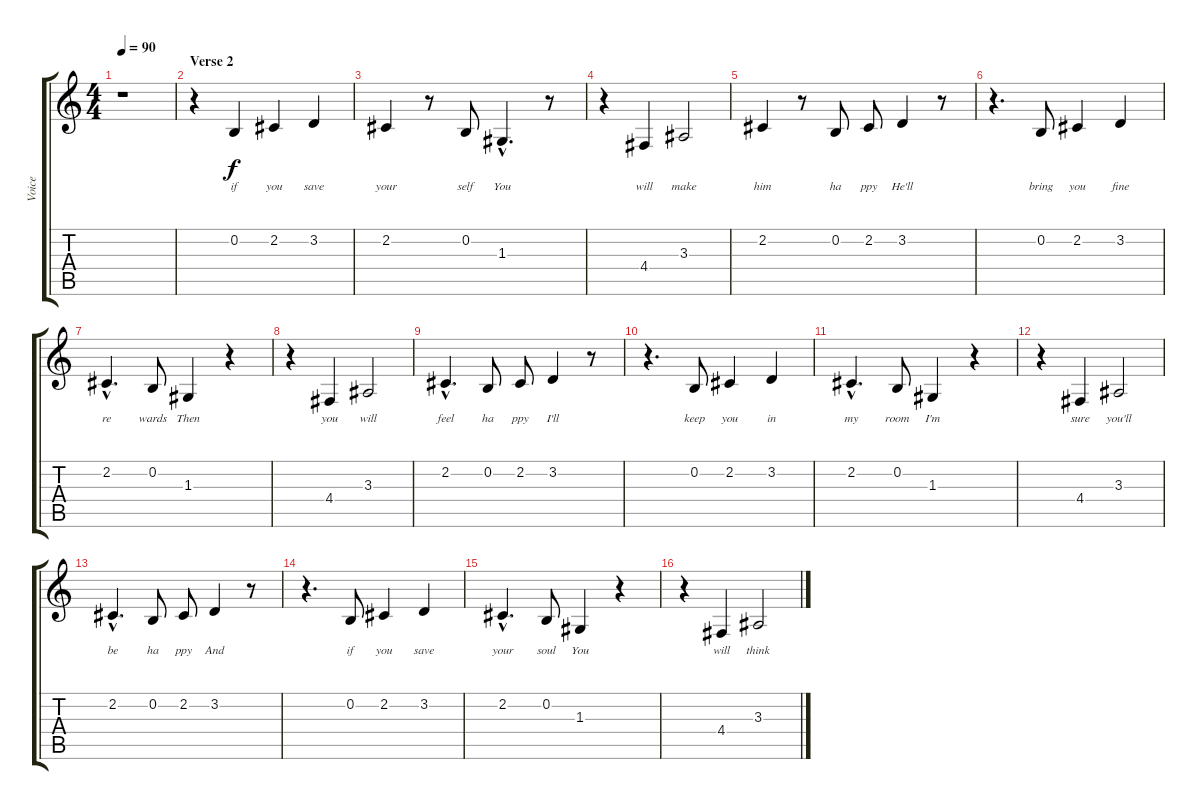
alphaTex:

\track ("Voice" "Voice") {instrument flute}
\staff {score tabs}
\tuning (E4 B3 G3 D3 A2 E2) {hide}
\ts (4 4)
\tempo 90
\clef g2
\ks c
r.1{dy f} |
\section ("" "Verse 2")
r.4 0.2.4{lyrics (0 "if") lyrics (1 "") lyrics (2 "") lyrics (3 "") lyrics (4 "")} 2.2.4{lyrics (0 "you") lyrics (1 "") lyrics (2 "") lyrics (3 "") lyrics (4 "")} 3.2.4{lyrics (0 "save") lyrics (1 "") lyrics (2 "") lyrics (3 "") lyrics (4 "")} |
2.2.4{lyrics (0 "your") lyrics (1 "") lyrics (2 "") lyrics (3 "") lyrics (4 "")} r.8 0.2.8{lyrics (0 "self") lyrics (1 "") lyrics (2 "") lyrics (3 "") lyrics (4 "")} 1.3{hac}.4{d lyrics (0 "You") lyrics (1 "") lyrics (2 "") lyrics (3 "") lyrics (4 "")} r.8 |
r.4 4.4.4{lyrics (0 "will") lyrics (1 "") lyrics (2 "") lyrics (3 "") lyrics (4 "")} 3.3.2{lyrics (0 "make") lyrics (1 "") lyrics (2 "") lyrics (3 "") lyrics (4 "")} |
2.2.4{lyrics (0 "him") lyrics (1 "") lyrics (2 "") lyrics (3 "") lyrics (4 "")} r.8 0.2.8{lyrics (0 "ha") lyrics (1 "") lyrics (2 "") lyrics (3 "") lyrics (4 "")} 2.2.8{lyrics (0 "ppy") lyrics (1 "") lyrics (2 "") lyrics (3 "") lyrics (4 "")} 3.2.4{lyrics (0 "He'll") lyrics (1 "") lyrics (2 "") lyrics (3 "") lyrics (4 "")} r.8 |
r.4{d} 0.2.8{lyrics (0 "bring") lyrics (1 "") lyrics (2 "") lyrics (3 "") lyrics (4 "")} 2.2.4{lyrics (0 "you") lyrics (1 "") lyrics (2 "") lyrics (3 "") lyrics (4 "")} 3.2.4{lyrics (0 "fine") lyrics (1 "") lyrics (2 "") lyrics (3 "") lyrics (4 "")} |
2.2{hac}.4{d lyrics (0 "re") lyrics (1 "") lyrics (2 "") lyrics (3 "") lyrics (4 "")} 0.2.8{lyrics (0 "wards") lyrics (1 "") lyrics (2 "") lyrics (3 "") lyrics (4 "")} 1.3.4{lyrics (0 "Then") lyrics (1 "") lyrics (2 "") lyrics (3 "") lyrics (4 "")} r.4 |
r.4 4.4.4{lyrics (0 "you") lyrics (1 "") lyrics (2 "") lyrics (3 "") lyrics (4 "")} 3.3.2{lyrics (0 "will") lyrics (1 "") lyrics (2 "") lyrics (3 "") lyrics (4 "")} |
2.2{hac}.4{d lyrics (0 "feel") lyrics (1 "") lyrics (2 "") lyrics (3 "") lyrics (4 "")} 0.2.8{lyrics (0 "ha") lyrics (1 "") lyrics (2 "") lyrics (3 "") lyrics (4 "")} 2.2.8{lyrics (0 "ppy") lyrics (1 "") lyrics (2 "") lyrics (3 "") lyrics (4 "")} 3.2.4{lyrics (0 "I'll") lyrics (1 "") lyrics (2 "") lyrics (3 "") lyrics (4 "")} r.8 |
r.4{d} 0.2.8{lyrics (0 "keep") lyrics (1 "") lyrics (2 "") lyrics (3 "") lyrics (4 "")} 2.2.4{lyrics (0 "you") lyrics (1 "") lyrics (2 "") lyrics (3 "") lyrics (4 "")} 3.2.4{lyrics (0 "in") lyrics (1 "") lyrics (2 "") lyrics (3 "") lyrics (4 "")} |
2.2{hac}.4{d lyrics (0 "my") lyrics (1 "") lyrics (2 "") lyrics (3 "") lyrics (4 "")} 0.2.8{lyrics (0 "room") lyrics (1 "") lyrics (2 "") lyrics (3 "") lyrics (4 "")} 1.3.4{lyrics (0 "I'm") lyrics (1 "") lyrics (2 "") lyrics (3 "") lyrics (4 "")} r.4 |
r.4 4.4.4{lyrics (0 "sure") lyrics (1 "") lyrics (2 "") lyrics (3 "") lyrics (4 "")} 3.3.2{lyrics (0 "you'll") lyrics (1 "") lyrics (2 "") lyrics (3 "") lyrics (4 "")} |
2.2{hac}.4{d lyrics (0 "be") lyrics (1 "") lyrics (2 "") lyrics (3 "") lyrics (4 "")} 0.2.8{lyrics (0 "ha") lyrics (1 "") lyrics (2 "") lyrics (3 "") lyrics (4 "")} 2.2.8{lyrics (0 "ppy") lyrics (1 "") lyrics (2 "") lyrics (3 "") lyrics (4 "")} 3.2.4{lyrics (0 "And") lyrics (1 "") lyrics (2 "") lyrics (3 "") lyrics (4 "")} r.8 |
r.4{d} 0.2.8{lyrics (0 "if") lyrics (1 "") lyrics (2 "") lyrics (3 "") lyrics (4 "")} 2.2.4{lyrics (0 "you") lyrics (1 "") lyrics (2 "") lyrics (3 "") lyrics (4 "")} 3.2.4{lyrics (0 "save") lyrics (1 "") lyrics (2 "") lyrics (3 "") lyrics (4 "")} |
2.2{hac}.4{d lyrics (0 "your") lyrics (1 "") lyrics (2 "") lyrics (3 "") lyrics (4 "")} 0.2.8{lyrics (0 "soul") lyrics (1 "") lyrics (2 "") lyrics (3 "") lyrics (4 "")} 1.3.4{lyrics (0 "You") lyrics (1 "") lyrics (2 "") lyrics (3 "") lyrics (4 "")} r.4 |
r.4 4.4.4{lyrics (0 "will") lyrics (1 "") lyrics (2 "") lyrics (3 "") lyrics (4 "")} 3.3.2{lyrics (0 "think") lyrics (1 "") lyrics (2 "") lyrics (3 "") lyrics (4 "")}
